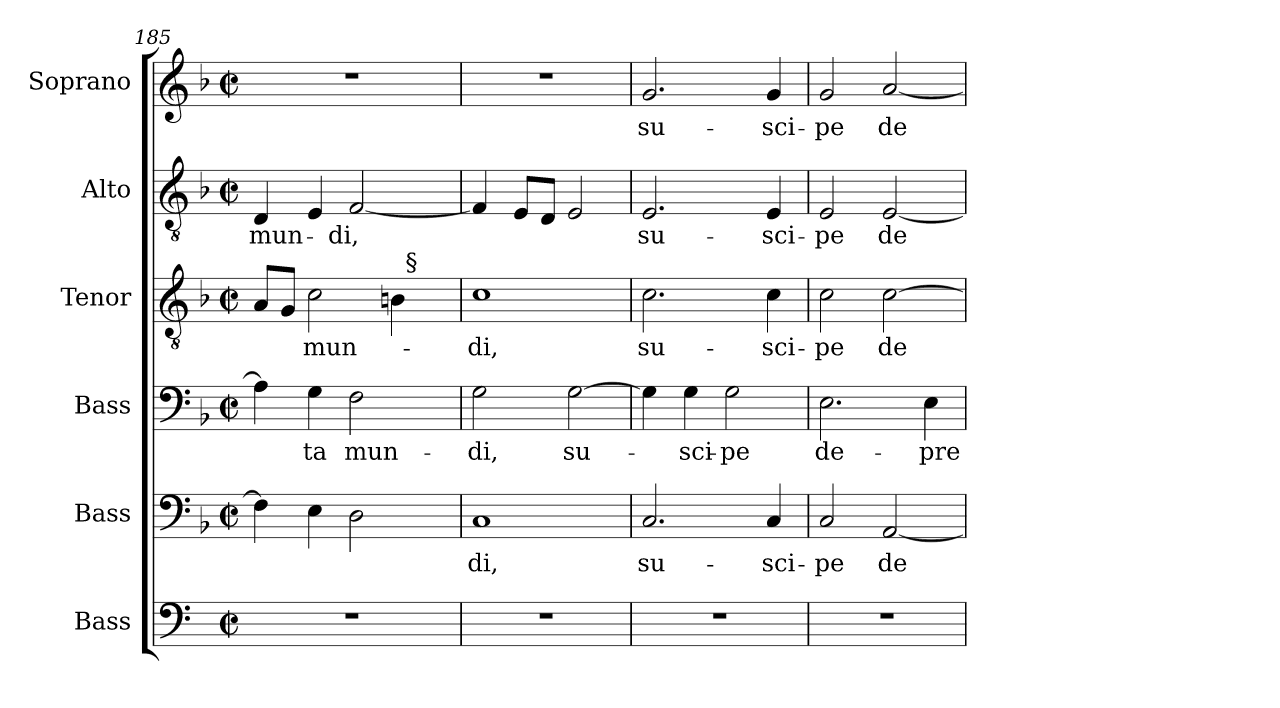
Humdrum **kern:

**kern	**kern	**text	**kern	**text	**kern	**text	**kern	**text	**kern	**text
*part6	*part5	*part5	*part4	*part4	*part3	*part3	*part2	*part2	*part1	*part1
*staff6	*staff5	*staff5	*staff4	*staff4	*staff3	*staff3	*staff2	*staff2	*staff1	*staff1
*I"Bass	*I"Bass	*	*I"Bass	*	*I"Tenor	*	*I"Alto	*	*I"Soprano	*
*I'B.	*I'B.	*	*I'B.	*	*I'T.	*	*I'A.	*	*I'S.	*
!!LO:PB:g=z
*clefF4	*clefF4	*	*clefF4	*	*clefGv2	*	*clefGv2	*	*clefG2	*
*	*	*	*	*	*ITrd7c12	*	*	*	*	*
*k[]	*k[b-]	*	*k[b-]	*	*k[b-]	*	*k[b-]	*	*k[b-]	*
*C:	*F:	*	*F:	*	*F:	*	*F:	*	*F:	*
*M2/2	*M2/2	*	*M2/2	*	*M2/2	*	*M2/2	*	*M2/2	*
*met(c|)	*met(c|)	*	*met(c|)	*	*met(c|)	*	*met(c|)	*	*met(c|)	*
=185	=185	=185	=185	=185	=185	=185	=185	=185	=185	=185
!	!	!	!	!	!	!	!	!LO:LY:b:color=#000000	!	!
*	*	*	*	*	*^	*	*	*	*	*
1r	4Fi\]	.	4Ai\]	.	8AAi/L	2ryy	.	4Di/	mun-	1r	.
.	.	.	.	.	8GGi/J	.	.	.	.	.	.
!	!	!	!	!LO:LY:b:color=#000000	!	!	!	!	!	!	!
!	!	!	!	!	!	!	!LO:LY:b:color=#000000	!	!	!	!
.	4Ei\	.	4Gi\	-ta	2Ci\	.	mun-	4Ei/	.	.	.
!	!	!	!	!LO:LY:b:color=#000000	!	!	!	!	!	!	!
!	!	!	!	!	!	!	!	!	!LO:LY:b:color=#000000	!	!
.	2Di\	.	2Fi\	mun-	.	4ryy	.	[2Fi/	-di,	.	.
.	.	.	.	.	4BBi\	32ryy	.	.	.	.	.
.	.	.	.	.	.	256ryy	.	.	.	.	.
!	!	!	!	!	!	!LO:TX:a:t=§	!	!	!	!	!
.	.	.	.	.	.	8ryy	.	.	.	.	.
.	.	.	.	.	.	16ryy	.	.	.	.	.
.	.	.	.	.	.	64..ryy	.	.	.	.	.
*	*	*	*	*	*v	*v	*	*	*	*	*
=186	=186	=186	=186	=186	=186	=186	=186	=186	=186	=186
*	*	*	*	*	*^	*	*	*	*	*
!	!	!LO:LY:b:color=#000000	!	!	!	!	!	!	!	!	!
*	*	*	*	*	*v	*v	*	*	*	*	*
*	*	*	*	*	*^	*	*	*	*	*
!	!	!	!	!LO:LY:b:color=#000000	!	!	!	!	!	!	!
*	*	*	*	*	*v	*v	*	*	*	*	*
*	*	*	*	*	*^	*	*	*	*	*
!	!	!	!	!	!	!	!LO:LY:b:color=#000000	!	!	!	!
*	*	*	*	*	*v	*v	*	*	*	*	*
1r	1Ci	-di,	2Gi\	-di,	1Ci	-di,	4Fi/]	.	1r	.
.	.	.	.	.	.	.	8Ei/L	.	.	.
.	.	.	.	.	.	.	8Di/J	.	.	.
!	!	!	!	!LO:LY:b:color=#000000	!	!	!	!	!	!
.	.	.	[2Gi\	su-	.	.	2Ei/	.	.	.
=187	=187	=187	=187	=187	=187	=187	=187	=187	=187	=187
!	!	!LO:LY:b:color=#000000	!	!	!	!	!	!	!	!
!	!	!	!	!	!	!LO:LY:b:color=#000000	!	!	!	!
!	!	!	!	!	!	!	!	!LO:LY:b:color=#000000	!	!
!	!	!	!	!	!	!	!	!	!	!LO:LY:b:color=#000000
1r	2.Ci/	su-	4Gi\]	.	2.Ci\	su-	2.Ei/	su-	2.gi/	su-
!	!	!	!	!LO:LY:b:color=#000000	!	!	!	!	!	!
.	.	.	4Gi\	-sci-	.	.	.	.	.	.
!	!	!	!	!LO:LY:b:color=#000000	!	!	!	!	!	!
.	.	.	2Gi\	-pe	.	.	.	.	.	.
!	!	!LO:LY:b:color=#000000	!	!	!	!	!	!	!	!
!	!	!	!	!	!	!LO:LY:b:color=#000000	!	!	!	!
!	!	!	!	!	!	!	!	!LO:LY:b:color=#000000	!	!
!	!	!	!	!	!	!	!	!	!	!LO:LY:b:color=#000000
.	4Ci/	-sci-	.	.	4Ci\	-sci-	4Ei/	-sci-	4gi/	-sci-
=188	=188	=188	=188	=188	=188	=188	=188	=188	=188	=188
!	!	!LO:LY:b:color=#000000	!	!	!	!	!	!	!	!
!	!	!	!	!LO:LY:b:color=#000000	!	!	!	!	!	!
!	!	!	!	!	!	!LO:LY:b:color=#000000	!	!	!	!
!	!	!	!	!	!	!	!	!LO:LY:b:color=#000000	!	!
!	!	!	!	!	!	!	!	!	!	!LO:LY:b:color=#000000
1r	2Ci/	-pe	2.Ei\	de-	2Ci\	-pe	2Ei/	-pe	2gi/	-pe
!	!	!LO:LY:b:color=#000000	!	!	!	!	!	!	!	!
!	!	!	!	!	!	!LO:LY:b:color=#000000	!	!	!	!
!	!	!	!	!	!	!	!	!LO:LY:b:color=#000000	!	!
!	!	!	!	!	!	!	!	!	!	!LO:LY:b:color=#000000
.	[2AAi/	de-	.	.	[2Ci\	de-	[2Ei/	de-	[2ai/	de-
!	!	!	!	!LO:LY:b:color=#000000	!	!	!	!	!	!
.	.	.	4Ei\	-pre-	.	.	.	.	.	.
=	=	=	=	=	=	=	=	=	=	=
*-	*-	*-	*-	*-	*-	*-	*-	*-	*-	*-
